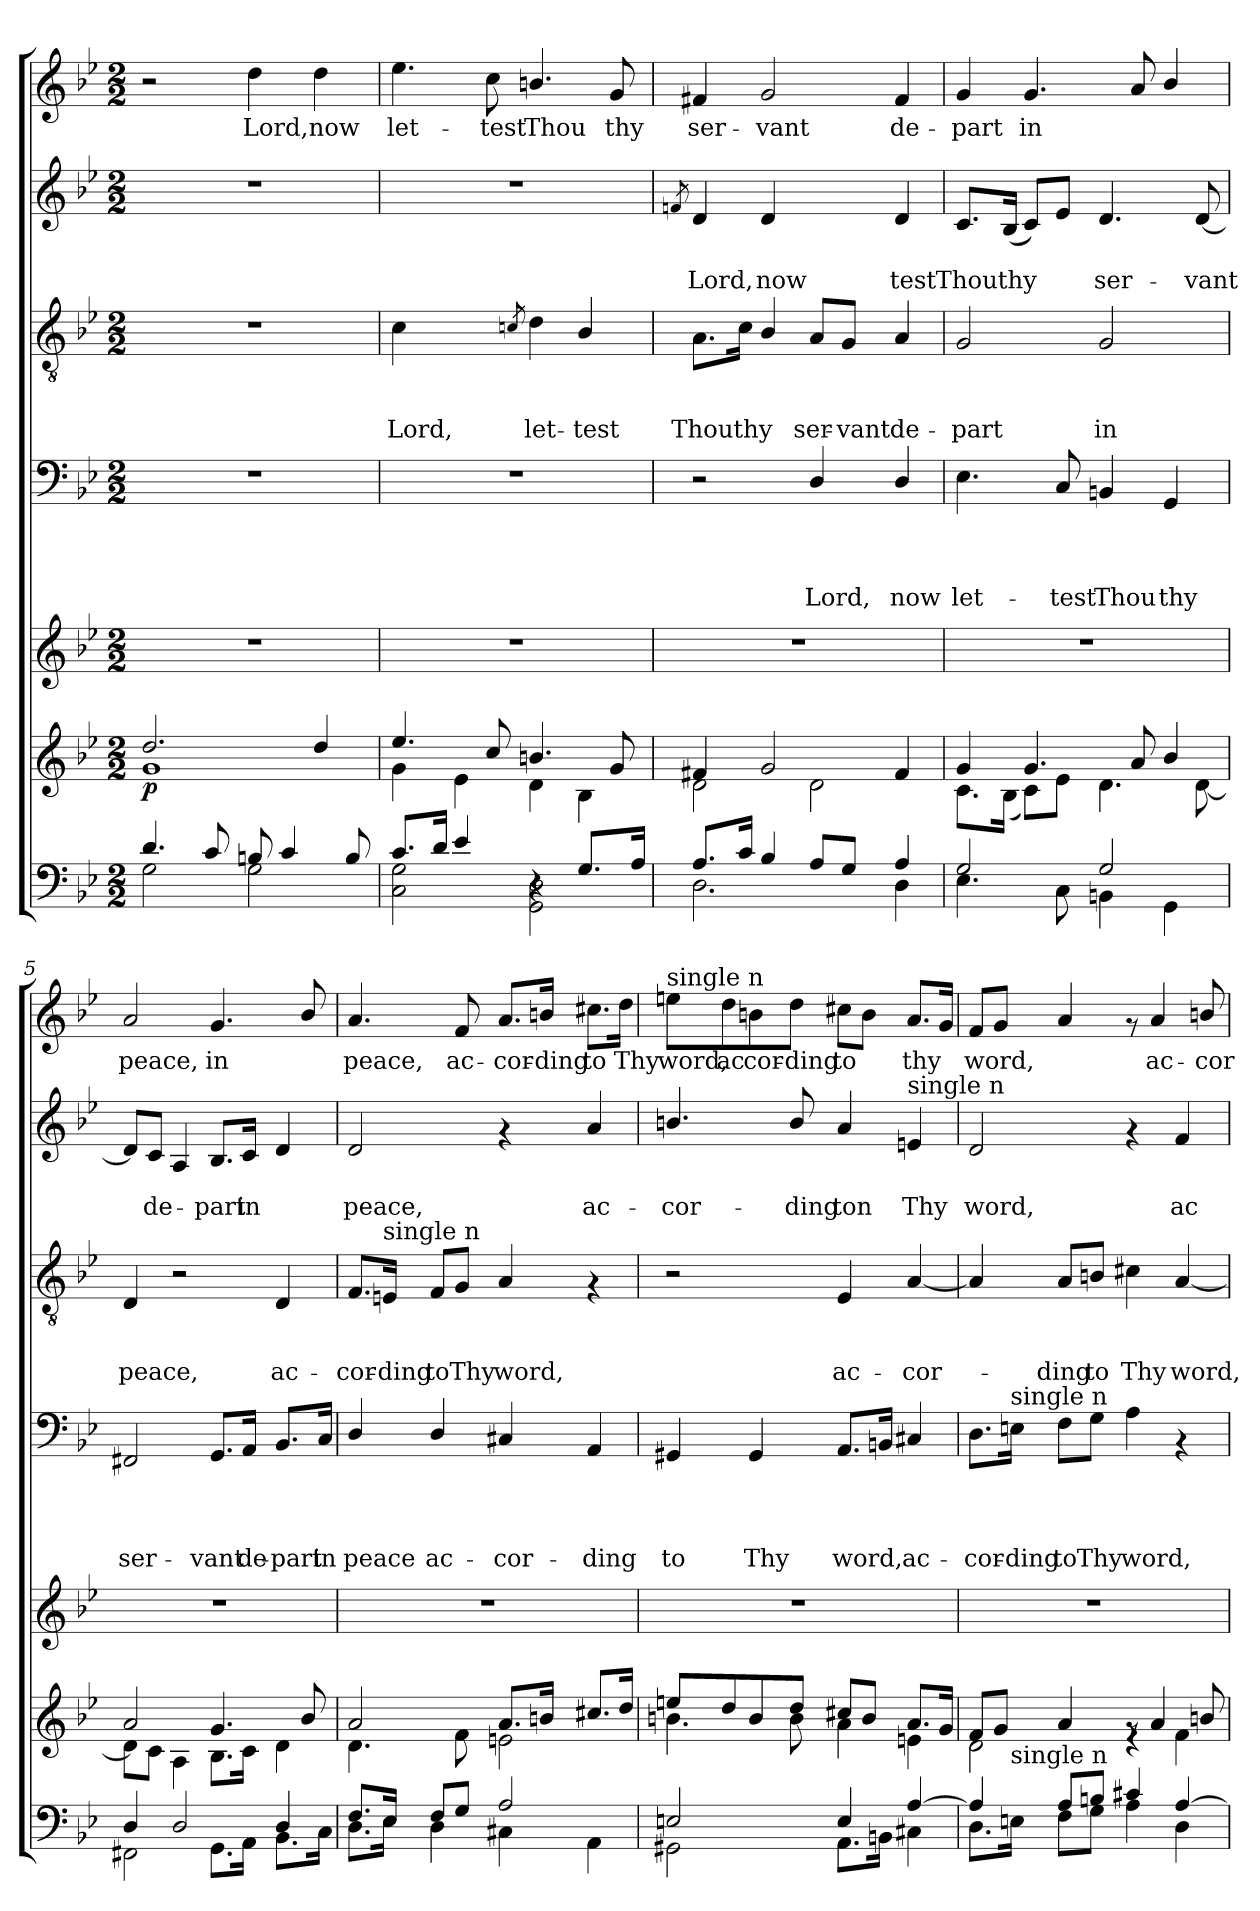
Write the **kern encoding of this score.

**kern	**kern	**dynam	**kern	**kern	**text	**text	**text	**text	**kern	**text	**text	**text	**kern	**text	**text	**kern	**text
*part6	*part6	*part6	*part5	*part4	*part4	*part4	*part4	*part4	*part3	*part3	*part3	*part3	*part2	*part2	*part2	*part1	*part1
*staff7	*staff6	*staff6/7	*staff5	*staff4	*staff4	*staff4	*staff4	*staff4	*staff3	*staff3	*staff3	*staff3	*staff2	*staff2	*staff2	*staff1	*staff1
*clefF4	*clefG2	*	*clefG2	*clefF4	*	*	*	*	*clefGv2	*	*	*	*clefG2	*	*	*clefG2	*
*k[b-e-]	*k[b-e-]	*	*k[b-e-]	*k[b-e-]	*	*	*	*	*k[b-e-]	*	*	*	*k[b-e-]	*	*	*k[b-e-]	*
*B-:	*B-:	*	*B-:	*B-:	*	*	*	*	*B-:	*	*	*	*B-:	*	*	*B-:	*
*M2/2	*M2/2	*	*M2/2	*M2/2	*	*	*	*	*M2/2	*	*	*	*M2/2	*	*	*M2/2	*
=1	=1	=1	=1	=1	=1	=1	=1	=1	=1	=1	=1	=1	=1	=1	=1	=1	=1
*^	*^	*	*	*	*	*	*	*	*	*	*	*	*	*	*	*	*
!	!	!	!	!LO:DY:b	!	!	!	!	!	!	!	!	!	!	!	!	!	!	!
4.d/	2G\	2.dd/	1g	p	1r	1r	.	.	.	.	1r	.	.	.	1r	.	.	2r	.
8c/	.	.	.	.	.	.	.	.	.	.	.	.	.	.	.	.	.	.	.
!	!	!	!	!	!	!	!	!	!	!	!	!	!	!	!	!	!	!	!LO:LY:b
8Bn/	2G\	.	.	.	.	.	.	.	.	.	.	.	.	.	.	.	.	4dd\	Lord,
4c/	.	.	.	.	.	.	.	.	.	.	.	.	.	.	.	.	.	.	.
!	!	!	!	!	!	!	!	!	!	!	!	!	!	!	!	!	!	!	!LO:LY:b
.	.	4dd/	.	.	.	.	.	.	.	.	.	.	.	.	.	.	.	4dd\	now
8B/	.	.	.	.	.	.	.	.	.	.	.	.	.	.	.	.	.	.	.
=2	=2	=2	=2	=2	=2	=2	=2	=2	=2	=2	=2	=2	=2	=2	=2	=2	=2	=2	=2
!	!	!	!	!	!	!	!	!	!	!	!	!	!	!LO:LY:b	!	!	!	!	!LO:LY:b
8.c/L	2C\ 2G\	4.ee-/	4g\	.	1r	1r	.	.	.	.	4c\	.	.	Lord,	1r	.	.	4.ee-\	let-
16d/Jk	.	.	.	.	.	.	.	.	.	.	.	.	.	.	.	.	.	.	.
4e-/	.	.	4e-\	.	.	.	.	.	.	.	4ryy	.	.	.	.	.	.	.	.
!	!	!	!	!	!	!	!	!	!	!	!	!	!	!	!	!	!	!	!LO:LY:b
.	.	8cc/	.	.	.	.	.	.	.	.	.	.	.	.	.	.	.	8cc\	-test
.	.	.	.	.	.	.	.	.	.	.	8qcn/	.	.	.	.	.	.	.	.
!	!	!	!	!	!	!	!	!	!	!	!	!	!	!LO:LY:b	!	!	!	!	!LO:LY:b
4rC	2GG\ 2D\	4.bn/	4d\	.	.	.	.	.	.	.	4d\	.	.	let-	.	.	.	4.bn/	Thou
!	!	!	!	!	!	!	!	!	!	!	!	!	!	!LO:LY:b	!	!	!	!	!
8.G/L	.	.	4B-\	.	.	.	.	.	.	.	4B-/	.	.	-test	.	.	.	.	.
!	!	!	!	!	!	!	!	!	!	!	!	!	!	!	!	!	!	!	!LO:LY:b
.	.	8g/	.	.	.	.	.	.	.	.	.	.	.	.	.	.	.	8g/	thy
16A/Jk	.	.	.	.	.	.	.	.	.	.	.	.	.	.	.	.	.	.	.
=3	=3	=3	=3	=3	=3	=3	=3	=3	=3	=3	=3	=3	=3	=3	=3	=3	=3	=3	=3
.	.	.	.	.	.	.	.	.	.	.	.	.	.	.	8qfn/	.	.	.	.
!	!	!	!	!	!	!	!	!	!	!	!	!	!	!LO:LY:b	!	!	!LO:LY:b	!	!LO:LY:b
8.A/L	2.D\	4f#X/	2d\	.	1r	2r	.	.	.	.	8.A\L	.	.	Thou	4d/	.	Lord,	4f#X/	ser-
!	!	!	!	!	!	!	!	!	!	!	!	!	!	!LO:LY:b	!	!	!	!	!
16c/Jk	.	.	.	.	.	.	.	.	.	.	16c\Jk	.	.	thy	.	.	.	.	.
!	!	!	!	!	!	!	!	!	!	!	!	!	!	!	!	!	!LO:LY:b	!	!LO:LY:b
4B-/	.	2g/	.	.	.	.	.	.	.	.	4B-/	.	.	.	4d/	.	now	2g/	-vant
!	!	!	!	!	!	!	!	!	!	!LO:LY:b	!	!	!	!LO:LY:b	!	!	!	!	!
8A/L	.	.	2d\	.	.	4D/	.	.	.	Lord,	8A/L	.	.	ser-	4ryy	.	.	.	.
!	!	!	!	!	!	!	!	!	!	!	!	!	!	!LO:LY:b	!	!	!	!	!
8G/J	.	.	.	.	.	.	.	.	.	.	8G/J	.	.	-vant	.	.	.	.	.
!	!	!	!	!	!	!	!	!	!	!LO:LY:b	!	!	!	!LO:LY:b	!	!	!LO:LY:b	!	!LO:LY:b
4A/	4D\	4f#/	.	.	.	4D/	.	.	.	now	4A/	.	.	de-	4d/	.	test	4f#/	de-
=4	=4	=4	=4	=4	=4	=4	=4	=4	=4	=4	=4	=4	=4	=4	=4	=4	=4	=4	=4
!	!	!	!	!	!	!	!	!	!	!LO:LY:b	!	!	!	!LO:LY:b	!	!	!LO:LY:b	!	!LO:LY:b
2G/	4.E-\	4g/	8.c\L	.	1r	4.E-\	.	.	.	let-	2G/	.	.	-part	8.c/L	.	Thou	4g/	-part
!	!	!	!	!	!	!	!	!	!	!	!	!	!	!	!	!	!LO:LY:b	!	!
.	.	.	(>16B-\Jk	.	.	.	.	.	.	.	.	.	.	.	(16B-/Jk	.	thy	.	.
!	!	!	!	!	!	!	!	!	!	!	!	!	!	!	!	!	!	!	!LO:LY:b
.	.	4.g/	8c\L)	.	.	.	.	.	.	.	.	.	.	.	8c/L)	.	.	4.g/	in
!	!	!	!	!	!	!	!	!	!	!LO:LY:b	!	!	!	!	!	!	!	!	!
.	8C\	.	8e-\J	.	.	8C/	.	.	.	-test	.	.	.	.	8e-/J	.	.	.	.
!	!	!	!	!	!	!	!	!	!	!LO:LY:b	!	!	!	!LO:LY:b	!	!	!LO:LY:b	!	!
2G/	4BBn\	.	4.d\	.	.	4BBn/	.	.	.	Thou	2G/	.	.	in	4.d/	.	ser-	.	.
.	.	8a/	.	.	.	.	.	.	.	.	.	.	.	.	.	.	.	8a/	.
!	!	!	!	!	!	!	!	!	!	!LO:LY:b	!	!	!	!	!	!	!	!	!
.	4GG\	4b-/	.	.	.	4GG/	.	.	.	thy	.	.	.	.	.	.	.	4b-/	.
!	!	!	!	!	!	!	!	!	!	!	!	!	!	!	!	!	!LO:LY:b	!	!
.	.	.	[<8d\	.	.	.	.	.	.	.	.	.	.	.	[<8d/	.	-vant	.	.
!!LO:PB:g=z
=5	=5	=5	=5	=5	=5	=5	=5	=5	=5	=5	=5	=5	=5	=5	=5	=5	=5	=5	=5
!	!	!	!	!	!	!	!	!	!	!LO:LY:b	!	!	!	!LO:LY:b	!	!	!	!	!LO:LY:b
4D/	2FF#X\	2a/	8d\L]	.	1r	2FF#X/	.	.	.	ser-	4D/	.	.	peace,	8d/L]	.	.	2a/	peace,
!	!	!	!	!	!	!	!	!	!	!	!	!	!	!	!	!	!LO:LY:b	!	!
.	.	.	8c\J	.	.	.	.	.	.	.	.	.	.	.	8c/J	.	de-	.	.
2D/	.	.	4A\	.	.	.	.	.	.	.	2r	.	.	.	4A/	.	.	.	.
!	!	!	!	!	!	!	!	!	!	!LO:LY:b	!	!	!	!	!	!	!LO:LY:b	!	!LO:LY:b
.	8.GG\L	4.g/	8.B-\L	.	.	8.GG/L	.	.	.	-vant	.	.	.	.	8.B-/L	.	-part	4.g/	in
!	!	!	!	!	!	!	!	!	!	!LO:LY:b	!	!	!	!	!	!	!LO:LY:b	!	!
.	16AA\Jk	.	16c\Jk	.	.	16AA/Jk	.	.	.	de-	.	.	.	.	16c/Jk	.	in	.	.
!	!	!	!	!	!	!	!	!	!	!LO:LY:b	!	!	!	!LO:LY:b	!	!	!	!	!
4D/	8.BB-\L	.	4d\	.	.	8.BB-/L	.	.	.	-part	4D/	.	.	ac-	4d/	.	.	.	.
.	.	8b-/	.	.	.	.	.	.	.	.	.	.	.	.	.	.	.	8b-/	.
!	!	!	!	!	!	!	!	!	!	!LO:LY:b	!	!	!	!	!	!	!	!	!
.	16C\Jk	.	.	.	.	16C/Jk	.	.	.	in	.	.	.	.	.	.	.	.	.
=6	=6	=6	=6	=6	=6	=6	=6	=6	=6	=6	=6	=6	=6	=6	=6	=6	=6	=6	=6
!	!	!	!	!	!	!	!	!	!	!LO:LY:b	!	!	!	!LO:LY:b	!	!	!LO:LY:b	!	!LO:LY:b
8.F/L	8.D\L	2a/	4.d\	.	1r	4D/	.	.	.	peace	8.F/L	.	.	-cor-	2d/	.	peace,	4.a/	peace,
!	!	!	!	!	!	!	!	!	!	!	!LO:TX:a:t=single n	!	!	!	!	!	!	!	!
!	!	!	!	!	!	!	!	!	!	!	!	!	!	!LO:LY:b	!	!	!	!	!
16E-/Jk	16E-\Jk	.	.	.	.	.	.	.	.	.	16E/Jk	.	.	-ding	.	.	.	.	.
!	!	!	!	!	!	!	!	!	!	!LO:LY:b	!	!	!	!LO:LY:b	!	!	!	!	!
8F/L	4D\	.	.	.	.	4D/	.	.	.	ac-	8F/L	.	.	to	.	.	.	.	.
!	!	!	!	!	!	!	!	!	!	!	!	!	!	!LO:LY:b	!	!	!	!	!LO:LY:b
8G/J	.	.	8f\	.	.	.	.	.	.	.	8G/J	.	.	Thy	.	.	.	8f/	ac-
!	!	!	!	!	!	!	!	!	!	!LO:LY:b	!	!	!	!LO:LY:b	!	!	!	!	!LO:LY:b
2A/	4C#X\	8.a/L	2en\	.	.	4C#X/	.	.	.	-cor-	4A/	.	.	word,	4rf	.	.	8.a/L	-cor-
!	!	!	!	!	!	!	!	!	!	!	!	!	!	!	!	!	!	!	!LO:LY:b
.	.	16bn/Jk	.	.	.	.	.	.	.	.	.	.	.	.	.	.	.	16bn/Jk	-ding
!	!	!	!	!	!	!	!	!	!	!LO:LY:b	!	!	!	!	!	!	!LO:LY:b	!	!LO:LY:b
.	4AA\	8.cc#X/L	.	.	.	4AA/	.	.	.	-ding	4rF	.	.	.	4a/	.	ac-	8.cc#X\L	to
!	!	!	!	!	!	!	!	!	!	!	!	!	!	!	!	!	!	!	!LO:LY:b
.	.	16dd/Jk	.	.	.	.	.	.	.	.	.	.	.	.	.	.	.	16dd\Jk	Thy
=7	=7	=7	=7	=7	=7	=7	=7	=7	=7	=7	=7	=7	=7	=7	=7	=7	=7	=7	=7
!	!	!	!	!	!	!	!	!	!	!	!	!	!	!	!	!	!	!LO:TX:a:t=single n	!
!	!	!	!	!	!	!	!	!	!	!LO:LY:b	!	!	!	!	!	!	!LO:LY:b	!	!LO:LY:b
2Eni/	2GG#X\	8eeni/L	4.bn\	.	1r	4GG#X/	.	.	.	to	2r	.	.	.	4.bn/	.	-cor-	8ee\L	word,
!	!	!	!	!	!	!	!	!	!	!	!	!	!	!	!	!	!	!	!LO:LY:b
.	.	8dd/	.	.	.	.	.	.	.	.	.	.	.	.	.	.	.	8dd\	ac
!	!	!	!	!	!	!	!	!	!	!LO:LY:b	!	!	!	!	!	!	!	!	!LO:LY:b
.	.	8b/	.	.	.	4GG#/	.	.	.	Thy	.	.	.	.	.	.	.	8bn\	cor-
!	!	!	!	!	!	!	!	!	!	!	!	!	!	!	!	!	!LO:LY:b	!	!LO:LY:b
.	.	8dd/J	8b\	.	.	.	.	.	.	.	.	.	.	.	8b/	.	-ding	8dd\J	-ding
!	!	!	!	!	!	!	!	!	!	!LO:LY:b	!	!	!	!LO:LY:b	!	!	!LO:LY:b	!	!LO:LY:b
4E/	8.AA\L	8cc#X/L	4a\	.	.	8.AA/L	.	.	.	word,	4E-/	.	.	ac-	4a/	.	ton	8cc#X\L	to
.	.	8b/J	.	.	.	.	.	.	.	.	.	.	.	.	.	.	.	8b\J	.
.	16BBn\Jk	.	.	.	.	16BBn/Jk	.	.	.	.	.	.	.	.	.	.	.	.	.
!	!	!	!	!	!	!	!	!	!	!	!	!	!	!	!LO:TX:a:t=single n	!	!	!	!
!	!	!	!	!	!	!	!	!	!	!LO:LY:b	!	!	!	!LO:LY:b	!	!	!LO:LY:b	!	!LO:LY:b
[>4A/	4C#X\	8.a/L	4eni\	.	.	4C#X/	.	.	.	ac-	[>4A/	.	.	-cor-	4e/	.	Thy	8.a/L	thy
.	.	16g/Jk	.	.	.	.	.	.	.	.	.	.	.	.	.	.	.	16g/Jk	.
!!LO:PB:g=z
=8	=8	=8	=8	=8	=8	=8	=8	=8	=8	=8	=8	=8	=8	=8	=8	=8	=8	=8	=8
!	!	!	!	!	!	!	!	!	!	!LO:LY:b	!	!	!	!	!	!	!LO:LY:b	!	!LO:LY:b
4A/]	8.D\L	8f/L	2d\	.	1r	8.D\L	.	.	.	-cor-	4A/]	.	.	.	2d/	.	word,	8f/L	word,
.	.	8g/J	.	.	.	.	.	.	.	.	.	.	.	.	.	.	.	8g/J	.
!	!	!	!	!	!	!LO:TX:a:t=single n	!	!	!	!	!	!	!	!	!	!	!	!	!
!	!LO:TX:a:t=single n	!	!	!	!	!	!	!	!	!	!	!	!	!	!	!	!	!	!
!	!	!	!	!	!	!	!	!	!	!LO:LY:b	!	!	!	!	!	!	!	!	!
.	16E\Jk	.	.	.	.	16E\Jk	.	.	.	-ding	.	.	.	.	.	.	.	.	.
!	!	!	!	!	!	!	!	!	!	!LO:LY:b	!	!	!	!LO:LY:b	!	!	!	!	!
8A/L	8F\L	4a/	.	.	.	8F\L	.	.	.	to	8A/L	.	.	-ding	.	.	.	4a/	.
!	!	!	!	!	!	!	!	!	!	!LO:LY:b	!	!	!	!LO:LY:b	!	!	!	!	!
8Bn/J	8G\J	.	.	.	.	8G\J	.	.	.	Thy	8Bn/J	.	.	to	.	.	.	.	.
!	!	!	!	!	!	!	!	!	!	!LO:LY:b	!	!	!	!LO:LY:b	!	!	!	!	!
4c#X/	4A\	8rf	4rd	.	.	4A\	.	.	.	word,	4c#X\	.	.	Thy	4rf	.	.	8rf	.
!	!	!	!	!	!	!	!	!	!	!	!	!	!	!	!	!	!	!	!LO:LY:b
.	.	4a/	.	.	.	.	.	.	.	.	.	.	.	.	.	.	.	4a/	ac-
!	!	!	!	!	!	!	!	!	!	!	!	!	!	!LO:LY:b	!	!	!LO:LY:b	!	!
[>4A/	4D\	.	4f\	.	.	4rAA	.	.	.	.	[<4A/	.	.	word,	4f/	.	ac-	.	.
!	!	!	!	!	!	!	!	!	!	!	!	!	!	!	!	!	!	!	!LO:LY:b
.	.	8bn/	.	.	.	.	.	.	.	.	.	.	.	.	.	.	.	8bn/	-cor-
*v	*v	*	*	*	*	*	*	*	*	*	*	*	*	*	*	*	*	*	*
*	*v	*v	*	*	*	*	*	*	*	*	*	*	*	*	*	*	*	*
=	=	=	=	=	=	=	=	=	=	=	=	=	=	=	=	=	=
*-	*-	*-	*-	*-	*-	*-	*-	*-	*-	*-	*-	*-	*-	*-	*-	*-	*-
